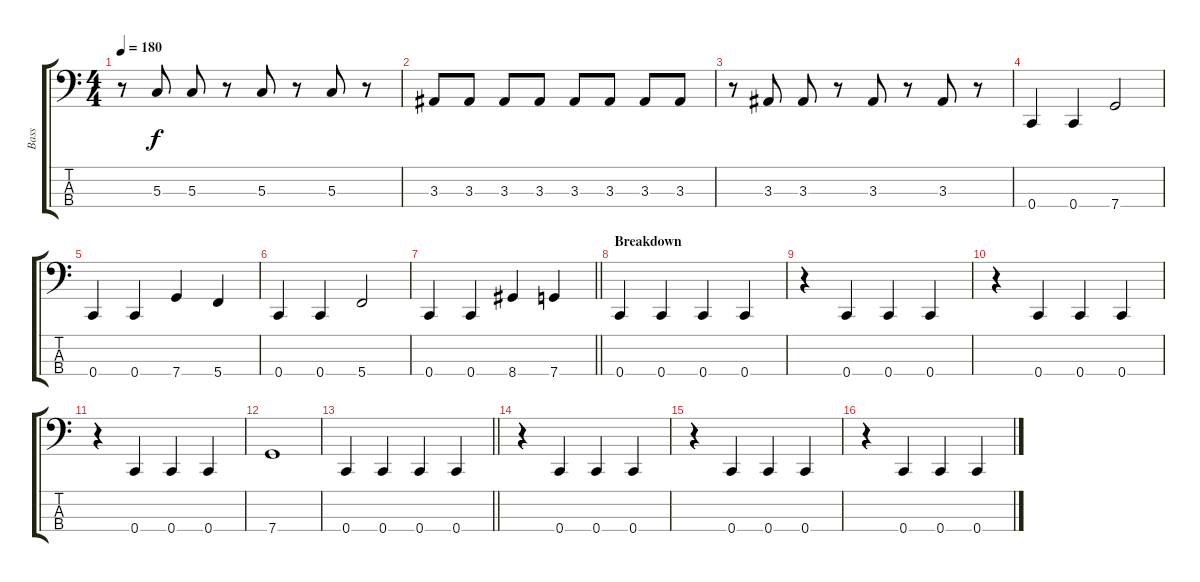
\track ("Bass" "Bass") {instrument electricbassfinger}
\staff {score tabs}
\tuning (F2 C2 G1 C1) {hide}
\ts (4 4)
\tempo 180
\clef f4
\ks c
r.8{dy f} 5.3.8 5.3.8 r.8 5.3.8 r.8 5.3.8 r.8 |
3.3.8 3.3.8 3.3.8 3.3.8 3.3.8 3.3.8 3.3.8 3.3.8 |
r.8 3.3.8 3.3.8 r.8 3.3.8 r.8 3.3.8 r.8 |
0.4.4 0.4.4 7.4.2 |
0.4.4 0.4.4 7.4.4 5.4.4 |
0.4.4 0.4.4 5.4.2 |
\barLineRight lightlight
0.4.4 0.4.4 8.4.4 7.4.4 |
\section ("" "Breakdown")
0.4.4 0.4.4 0.4.4 0.4.4 |
r.4 0.4.4 0.4.4 0.4.4 |
r.4 0.4.4 0.4.4 0.4.4 |
r.4 0.4.4 0.4.4 0.4.4 |
7.4.1 |
\barLineRight lightlight
0.4.4 0.4.4 0.4.4 0.4.4 |
r.4 0.4.4 0.4.4 0.4.4 |
r.4 0.4.4 0.4.4 0.4.4 |
r.4 0.4.4 0.4.4 0.4.4
